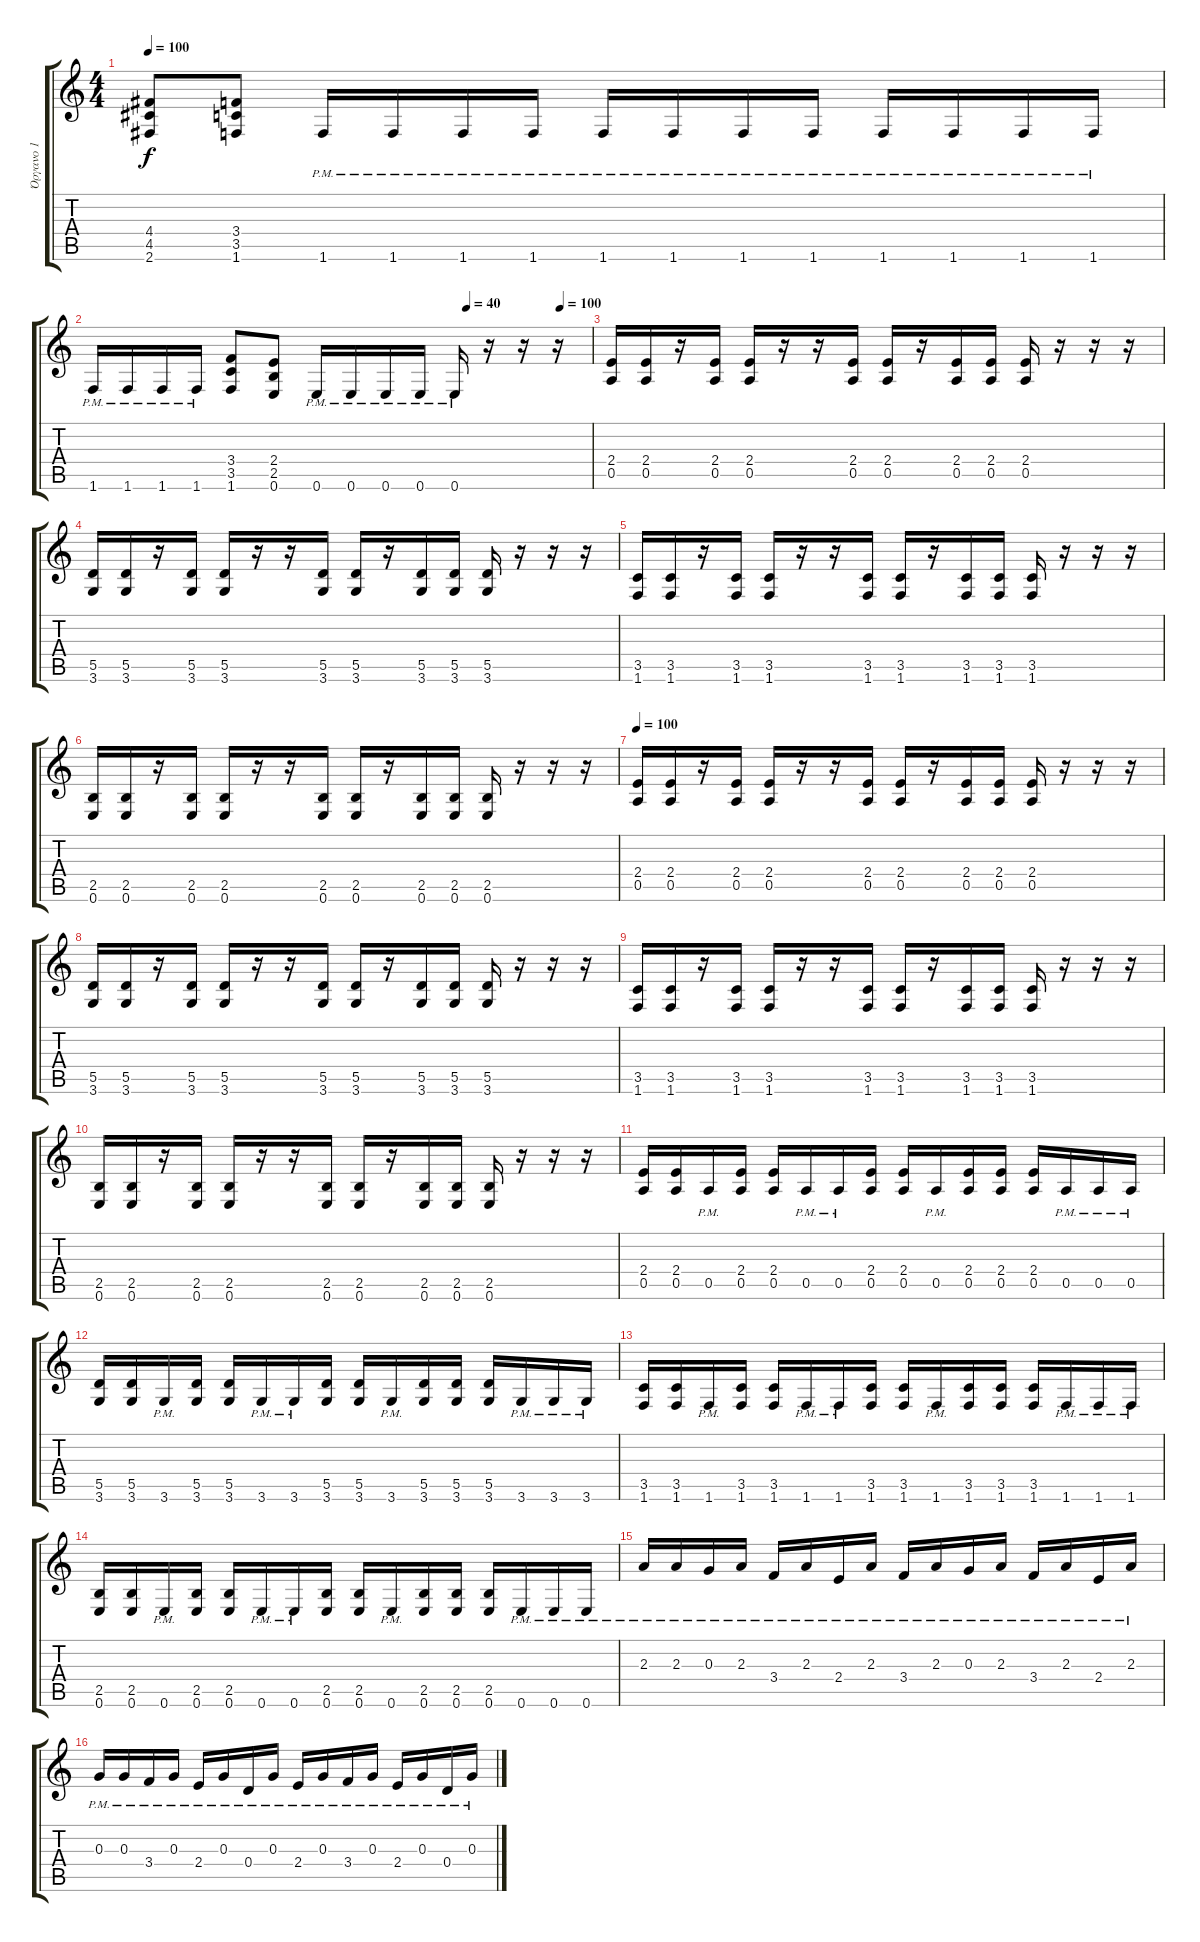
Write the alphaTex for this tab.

\track ("Όργανο 1" "Όργανο 1") {instrument distortionguitar}
\staff {score tabs}
\tuning (E4 B3 G3 D3 A2 E2) {hide}
\ts (4 4)
\tempo 100
\clef g2
\ks c
(4.4 4.5 2.6).8{dy f} (3.4 3.5 1.6).8 1.6{pm}.16 1.6{pm}.16 1.6{pm}.16 1.6{pm}.16 1.6{pm}.16 1.6{pm}.16 1.6{pm}.16 1.6{pm}.16 1.6{pm}.16 1.6{pm}.16 1.6{pm}.16 1.6{pm}.16 |
\tempo (100 0.9375)
\tempo (40 0.75)
1.6{pm}.16 1.6{pm}.16 1.6{pm}.16 1.6{pm}.16 (3.4 3.5 1.6).8 (2.4 2.5 0.6).8 0.6{pm}.16 0.6{pm}.16 0.6{pm}.16 0.6{pm}.16 0.6{pm}.16 r.16 r.16 r.16 |
(2.4 0.5).16 (2.4 0.5).16 r.16 (2.4 0.5).16 (2.4 0.5).16 r.16 r.16 (2.4 0.5).16 (2.4 0.5).16 r.16 (2.4 0.5).16 (2.4 0.5).16 (2.4 0.5).16 r.16 r.16 r.16 |
(5.5 3.6).16 (5.5 3.6).16 r.16 (5.5 3.6).16 (5.5 3.6).16 r.16 r.16 (5.5 3.6).16 (5.5 3.6).16 r.16 (5.5 3.6).16 (5.5 3.6).16 (5.5 3.6).16 r.16 r.16 r.16 |
(3.5 1.6).16 (3.5 1.6).16 r.16 (3.5 1.6).16 (3.5 1.6).16 r.16 r.16 (3.5 1.6).16 (3.5 1.6).16 r.16 (3.5 1.6).16 (3.5 1.6).16 (3.5 1.6).16 r.16 r.16 r.16 |
(2.5 0.6).16 (2.5 0.6).16 r.16 (2.5 0.6).16 (2.5 0.6).16 r.16 r.16 (2.5 0.6).16 (2.5 0.6).16 r.16 (2.5 0.6).16 (2.5 0.6).16 (2.5 0.6).16 r.16 r.16 r.16 |
\tempo 100
(2.4 0.5).16 (2.4 0.5).16 r.16 (2.4 0.5).16 (2.4 0.5).16 r.16 r.16 (2.4 0.5).16 (2.4 0.5).16 r.16 (2.4 0.5).16 (2.4 0.5).16 (2.4 0.5).16 r.16 r.16 r.16 |
(5.5 3.6).16 (5.5 3.6).16 r.16 (5.5 3.6).16 (5.5 3.6).16 r.16 r.16 (5.5 3.6).16 (5.5 3.6).16 r.16 (5.5 3.6).16 (5.5 3.6).16 (5.5 3.6).16 r.16 r.16 r.16 |
(3.5 1.6).16 (3.5 1.6).16 r.16 (3.5 1.6).16 (3.5 1.6).16 r.16 r.16 (3.5 1.6).16 (3.5 1.6).16 r.16 (3.5 1.6).16 (3.5 1.6).16 (3.5 1.6).16 r.16 r.16 r.16 |
(2.5 0.6).16 (2.5 0.6).16 r.16 (2.5 0.6).16 (2.5 0.6).16 r.16 r.16 (2.5 0.6).16 (2.5 0.6).16 r.16 (2.5 0.6).16 (2.5 0.6).16 (2.5 0.6).16 r.16 r.16 r.16 |
(2.4 0.5).16 (2.4 0.5).16 0.5{pm}.16 (2.4 0.5).16 (2.4 0.5).16 0.5{pm}.16 0.5{pm}.16 (2.4 0.5).16 (2.4 0.5).16 0.5{pm}.16 (2.4 0.5).16 (2.4 0.5).16 (2.4 0.5).16 0.5{pm}.16 0.5{pm}.16 0.5{pm}.16 |
(5.5 3.6).16 (5.5 3.6).16 3.6{pm}.16 (5.5 3.6).16 (5.5 3.6).16 3.6{pm}.16 3.6{pm}.16 (5.5 3.6).16 (5.5 3.6).16 3.6{pm}.16 (5.5 3.6).16 (5.5 3.6).16 (5.5 3.6).16 3.6{pm}.16 3.6{pm}.16 3.6{pm}.16 |
(3.5 1.6).16 (3.5 1.6).16 1.6{pm}.16 (3.5 1.6).16 (3.5 1.6).16 1.6{pm}.16 1.6{pm}.16 (3.5 1.6).16 (3.5 1.6).16 1.6{pm}.16 (3.5 1.6).16 (3.5 1.6).16 (3.5 1.6).16 1.6{pm}.16 1.6{pm}.16 1.6{pm}.16 |
(2.5 0.6).16 (2.5 0.6).16 0.6{pm}.16 (2.5 0.6).16 (2.5 0.6).16 0.6{pm}.16 0.6{pm}.16 (2.5 0.6).16 (2.5 0.6).16 0.6{pm}.16 (2.5 0.6).16 (2.5 0.6).16 (2.5 0.6).16 0.6{pm}.16 0.6{pm}.16 0.6{pm}.16 |
2.3{pm}.16 2.3{pm}.16 0.3{pm}.16 2.3{pm}.16 3.4{pm}.16 2.3{pm}.16 2.4{pm}.16 2.3{pm}.16 3.4{pm}.16 2.3{pm}.16 0.3{pm}.16 2.3{pm}.16 3.4{pm}.16 2.3{pm}.16 2.4{pm}.16 2.3{pm}.16 |
0.3{pm}.16 0.3{pm}.16 3.4{pm}.16 0.3{pm}.16 2.4{pm}.16 0.3{pm}.16 0.4{pm}.16 0.3{pm}.16 2.4{pm}.16 0.3{pm}.16 3.4{pm}.16 0.3{pm}.16 2.4{pm}.16 0.3{pm}.16 0.4{pm}.16 0.3{pm}.16
